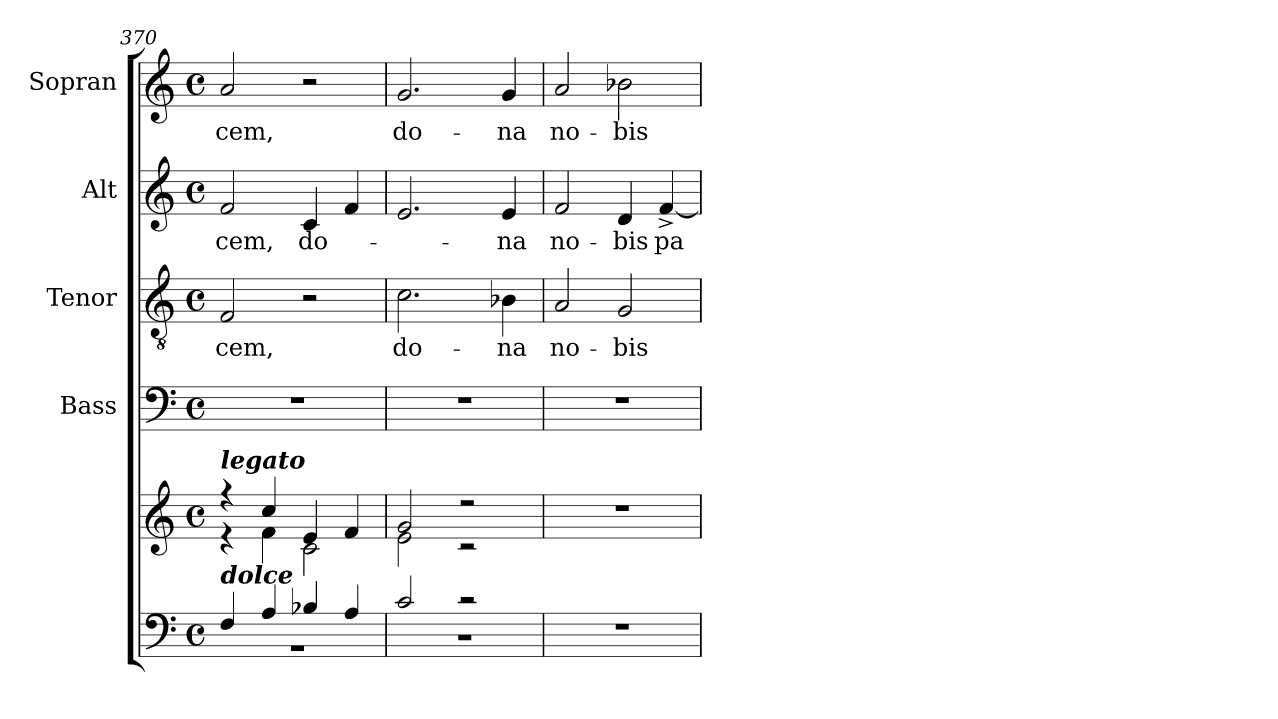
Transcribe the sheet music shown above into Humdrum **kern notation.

**kern	**kern	**kern	**kern	**text	**kern	**text	**kern	**text
*part5	*part5	*part4	*part3	*part3	*part2	*part2	*part1	*part1
*staff6	*staff5	*staff4	*staff3	*staff3	*staff2	*staff2	*staff1	*staff1
*	*	*I"Bass	*I"Tenor	*	*I"Alt	*	*I"Sopran	*
*	*	*I'B.	*I'T.	*	*I'A.	*	*I'S.	*
*clefF4	*clefG2	*clefF4	*clefGv2	*	*clefG2	*	*clefG2	*
*k[]	*k[]	*k[]	*k[]	*	*k[]	*	*k[]	*
*C:	*C:	*C:	*C:	*	*C:	*	*C:	*
*M4/4	*M4/4	*M4/4	*M4/4	*	*M4/4	*	*M4/4	*
*met(c)	*met(c)	*met(c)	*met(c)	*	*met(c)	*	*met(c)	*
=370	=370	=370	=370	=370	=370	=370	=370	=370
*^	*^	*	*	*	*	*	*	*
!	!	!LO:TX:b:Bi:t=dolce	!	!	!	!	!	!	!	!
!	!	!LO:TX:a:Bi:t=legato	!	!	!	!	!	!	!	!
!	!	!	!	!	!	!LO:LY:b	!	!LO:LY:b	!	!LO:LY:b
4F/	1r	4r	4r	1r	2F/	-cem,	2f/	-cem,	2a/	-cem,
4A/	.	4cc/	4f\	.	.	.	.	.	.	.
!	!	!	!	!	!	!	!	!LO:LY:b	!	!
4B-X/	.	4e/	2c\	.	2r	.	4c/	do-	2r	.
4A/	.	4f/	.	.	.	.	4f/	.	.	.
=371	=371	=371	=371	=371	=371	=371	=371	=371	=371	=371
!	!	!	!	!	!	!LO:LY:b	!	!	!	!LO:LY:b
2c/	1r	2g/	2e\	1r	2.c\	do-	2.e/	.	2.g/	do-
2rc	.	2r	2r	.	.	.	.	.	.	.
!	!	!	!	!	!	!LO:LY:b	!	!LO:LY:b	!	!LO:LY:b
.	.	.	.	.	4B-X\	-na	4e/	-na	4g/	-na
*v	*v	*	*	*	*	*	*	*	*	*
*	*v	*v	*	*	*	*	*	*	*
=372	=372	=372	=372	=372	=372	=372	=372	=372
!	!	!	!	!LO:LY:b	!	!LO:LY:b	!	!LO:LY:b
1r	1r	1r	2A/	no-	2f/	no-	2a/	no-
!	!	!	!	!LO:LY:b	!	!LO:LY:b	!	!LO:LY:b
.	.	.	2G/	-bis	4d/	-bis	2b-X\	-bis
!	!	!	!	!	!	!LO:LY:b	!	!
.	.	.	.	.	[4f^>/	pa-	.	.
=	=	=	=	=	=	=	=	=
*-	*-	*-	*-	*-	*-	*-	*-	*-
